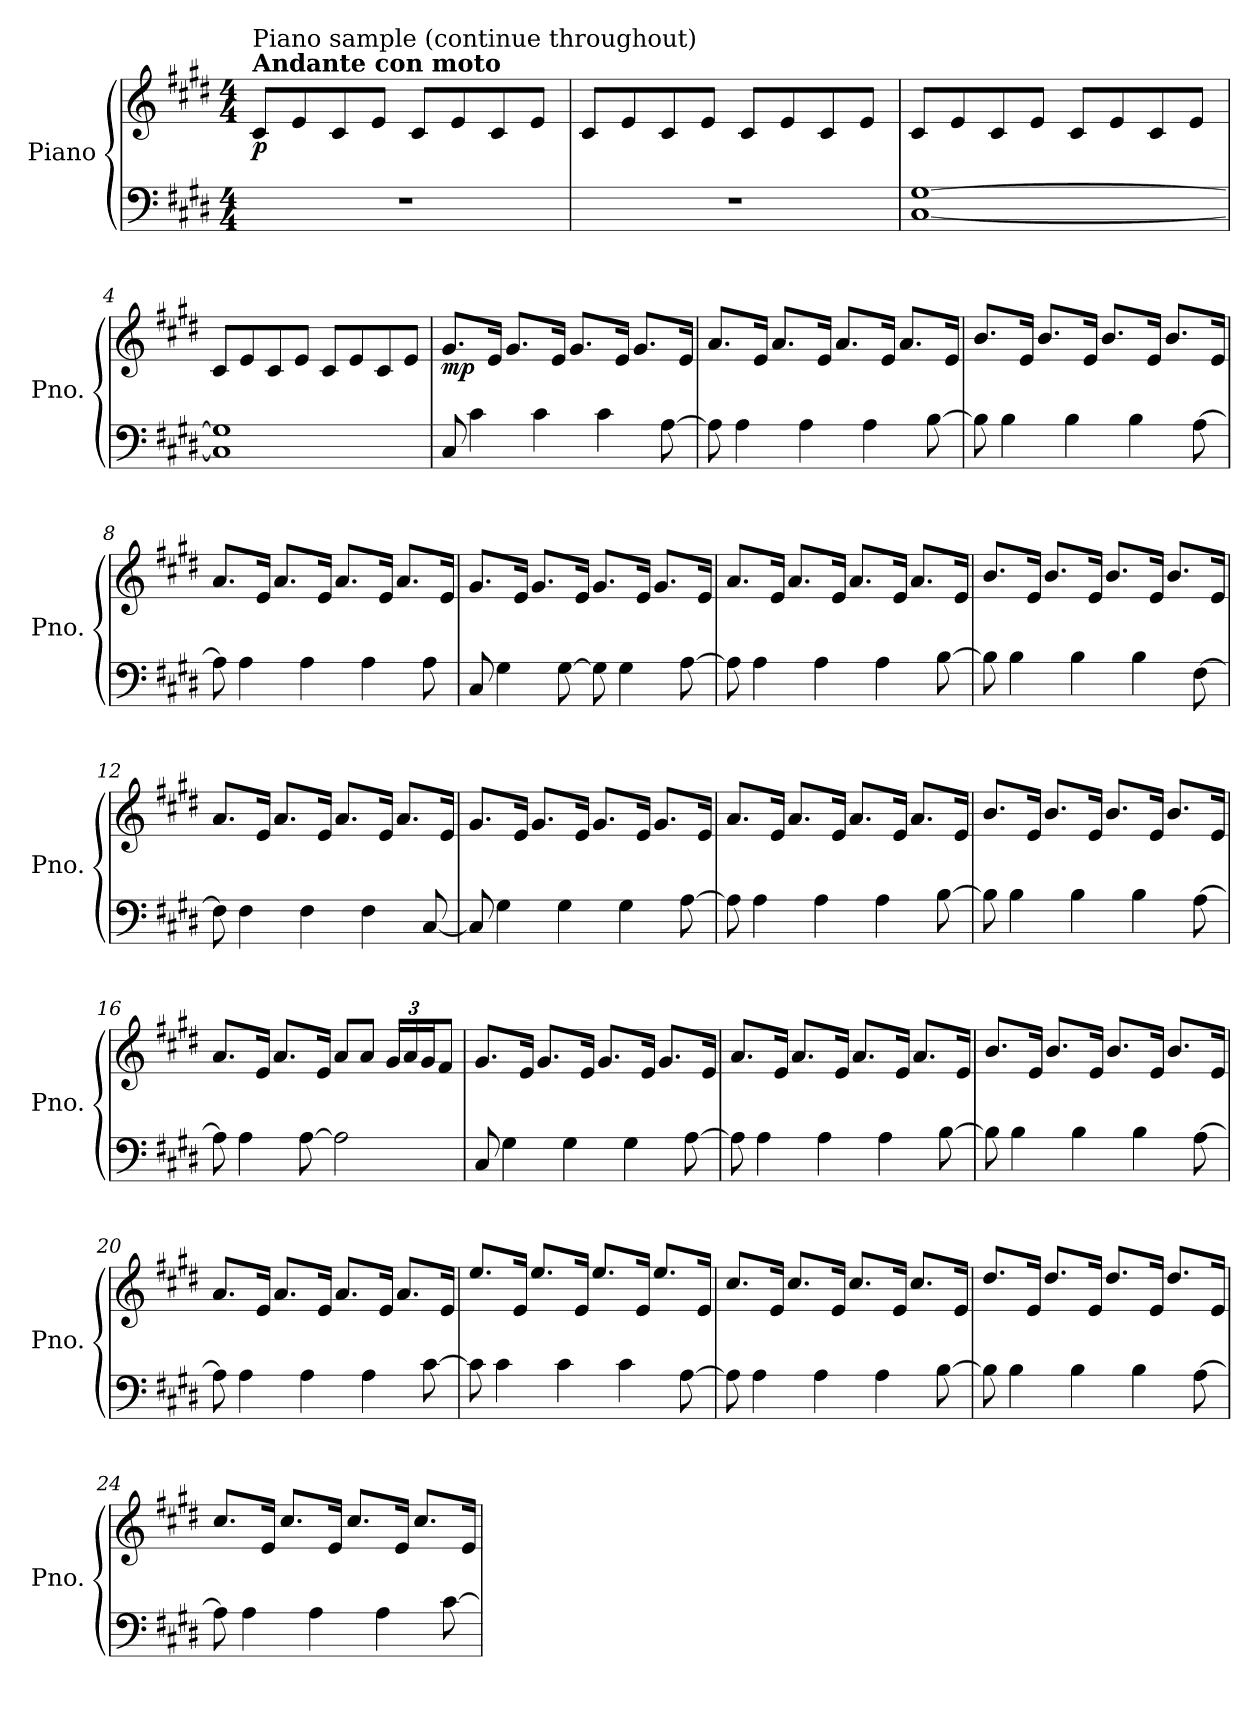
**kern	**kern	**dynam
*part1	*part1	*part1
*staff2	*staff1	*staff1/2
*I"Piano	*	*
*I'Pno.	*	*
*clefF4	*clefG2	*
*k[f#c#g#d#]	*k[f#c#g#d#]	*
*M4/4	*M4/4	*
*MM112	*MM112	*
=1	=1	=1
!	!LO:TX:a:B:t=Andante con moto	!
!	!LO:TX:a:t=Piano sample (continue throughout)	!
!	!	!LO:DY:b
1r	8c#/L	p
.	8e/	.
.	8c#/	.
.	8e/J	.
.	8c#/L	.
.	8e/	.
.	8c#/	.
.	8e/J	.
=2	=2	=2
1r	8c#/L	.
.	8e/	.
.	8c#/	.
.	8e/J	.
.	8c#/L	.
.	8e/	.
.	8c#/	.
.	8e/J	.
=3	=3	=3
[1C# [1G#	8c#/L	.
.	8e/	.
.	8c#/	.
.	8e/J	.
.	8c#/L	.
.	8e/	.
.	8c#/	.
.	8e/J	.
=4	=4	=4
1C#] 1G#]	8c#/L	.
.	8e/	.
.	8c#/	.
.	8e/J	.
.	8c#/L	.
.	8e/	.
.	8c#/	.
.	8e/J	.
=5	=5	=5
!	!	!LO:DY:b
8C#/	8.g#/L	mp
4c#\	.	.
.	16e/Jk	.
.	8.g#/L	.
4c#\	.	.
.	16e/Jk	.
.	8.g#/L	.
4c#\	.	.
.	16e/Jk	.
.	8.g#/L	.
[8A\	.	.
.	16e/Jk	.
=6	=6	=6
8A\]	8.a/L	.
4A\	.	.
.	16e/Jk	.
.	8.a/L	.
4A\	.	.
.	16e/Jk	.
.	8.a/L	.
4A\	.	.
.	16e/Jk	.
.	8.a/L	.
[8B\	.	.
.	16e/Jk	.
!!LO:LB:g=z
=7	=7	=7
8B\]	8.b/L	.
4B\	.	.
.	16e/Jk	.
.	8.b/L	.
4B\	.	.
.	16e/Jk	.
.	8.b/L	.
4B\	.	.
.	16e/Jk	.
.	8.b/L	.
[8A\	.	.
.	16e/Jk	.
=8	=8	=8
8A\]	8.a/L	.
4A\	.	.
.	16e/Jk	.
.	8.a/L	.
4A\	.	.
.	16e/Jk	.
.	8.a/L	.
4A\	.	.
.	16e/Jk	.
.	8.a/L	.
8A\	.	.
.	16e/Jk	.
=9	=9	=9
8C#/	8.g#/L	.
4G#\	.	.
.	16e/Jk	.
.	8.g#/L	.
[8G#\	.	.
.	16e/Jk	.
8G#\]	8.g#/L	.
4G#\	.	.
.	16e/Jk	.
.	8.g#/L	.
[8A\	.	.
.	16e/Jk	.
=10	=10	=10
8A\]	8.a/L	.
4A\	.	.
.	16e/Jk	.
.	8.a/L	.
4A\	.	.
.	16e/Jk	.
.	8.a/L	.
4A\	.	.
.	16e/Jk	.
.	8.a/L	.
[8B\	.	.
.	16e/Jk	.
=11	=11	=11
8B\]	8.b/L	.
4B\	.	.
.	16e/Jk	.
.	8.b/L	.
4B\	.	.
.	16e/Jk	.
.	8.b/L	.
4B\	.	.
.	16e/Jk	.
.	8.b/L	.
[8F#\	.	.
.	16e/Jk	.
!!LO:LB:g=z
=12	=12	=12
8F#\]	8.a/L	.
4F#\	.	.
.	16e/Jk	.
.	8.a/L	.
4F#\	.	.
.	16e/Jk	.
.	8.a/L	.
4F#\	.	.
.	16e/Jk	.
.	8.a/L	.
[8C#/	.	.
.	16e/Jk	.
=13	=13	=13
8C#/]	8.g#/L	.
4G#\	.	.
.	16e/Jk	.
.	8.g#/L	.
4G#\	.	.
.	16e/Jk	.
.	8.g#/L	.
4G#\	.	.
.	16e/Jk	.
.	8.g#/L	.
[8A\	.	.
.	16e/Jk	.
=14	=14	=14
8A\]	8.a/L	.
4A\	.	.
.	16e/Jk	.
.	8.a/L	.
4A\	.	.
.	16e/Jk	.
.	8.a/L	.
4A\	.	.
.	16e/Jk	.
.	8.a/L	.
[8B\	.	.
.	16e/Jk	.
=15	=15	=15
8B\]	8.b/L	.
4B\	.	.
.	16e/Jk	.
.	8.b/L	.
4B\	.	.
.	16e/Jk	.
.	8.b/L	.
4B\	.	.
.	16e/Jk	.
.	8.b/L	.
[8A\	.	.
.	16e/Jk	.
=16	=16	=16
8A\]	8.a/L	.
4A\	.	.
.	16e/Jk	.
.	8.a/L	.
[8A\	.	.
.	16e/Jk	.
2A\]	8a/L	.
.	8a/J	.
*	*Xbrackettup	*
.	24g#/LL	.
.	24a/	.
.	24g#/J	.
.	8f#/J	.
!!LO:LB:g=z
=17	=17	=17
8C#/	8.g#/L	.
4G#\	.	.
.	16e/Jk	.
.	8.g#/L	.
4G#\	.	.
.	16e/Jk	.
.	8.g#/L	.
4G#\	.	.
.	16e/Jk	.
.	8.g#/L	.
[8A\	.	.
.	16e/Jk	.
=18	=18	=18
8A\]	8.a/L	.
4A\	.	.
.	16e/Jk	.
.	8.a/L	.
4A\	.	.
.	16e/Jk	.
.	8.a/L	.
4A\	.	.
.	16e/Jk	.
.	8.a/L	.
[8B\	.	.
.	16e/Jk	.
=19	=19	=19
8B\]	8.b/L	.
4B\	.	.
.	16e/Jk	.
.	8.b/L	.
4B\	.	.
.	16e/Jk	.
.	8.b/L	.
4B\	.	.
.	16e/Jk	.
.	8.b/L	.
[8A\	.	.
.	16e/Jk	.
=20	=20	=20
8A\]	8.a/L	.
4A\	.	.
.	16e/Jk	.
.	8.a/L	.
4A\	.	.
.	16e/Jk	.
.	8.a/L	.
4A\	.	.
.	16e/Jk	.
.	8.a/L	.
[8c#\	.	.
.	16e/Jk	.
=21	=21	=21
8c#\]	8.ee/L	.
4c#\	.	.
.	16e/Jk	.
.	8.ee/L	.
4c#\	.	.
.	16e/Jk	.
.	8.ee/L	.
4c#\	.	.
.	16e/Jk	.
.	8.ee/L	.
[8A\	.	.
.	16e/Jk	.
!!LO:LB:g=z
=22	=22	=22
8A\]	8.cc#/L	.
4A\	.	.
.	16e/Jk	.
.	8.cc#/L	.
4A\	.	.
.	16e/Jk	.
.	8.cc#/L	.
4A\	.	.
.	16e/Jk	.
.	8.cc#/L	.
[8B\	.	.
.	16e/Jk	.
=23	=23	=23
8B\]	8.dd#/L	.
4B\	.	.
.	16e/Jk	.
.	8.dd#/L	.
4B\	.	.
.	16e/Jk	.
.	8.dd#/L	.
4B\	.	.
.	16e/Jk	.
.	8.dd#/L	.
[8A\	.	.
.	16e/Jk	.
=24	=24	=24
8A\]	8.cc#/L	.
4A\	.	.
.	16e/Jk	.
.	8.cc#/L	.
4A\	.	.
.	16e/Jk	.
.	8.cc#/L	.
4A\	.	.
.	16e/Jk	.
.	8.cc#/L	.
[8c#\	.	.
.	16e/Jk	.
=	=	=
*-	*-	*-
